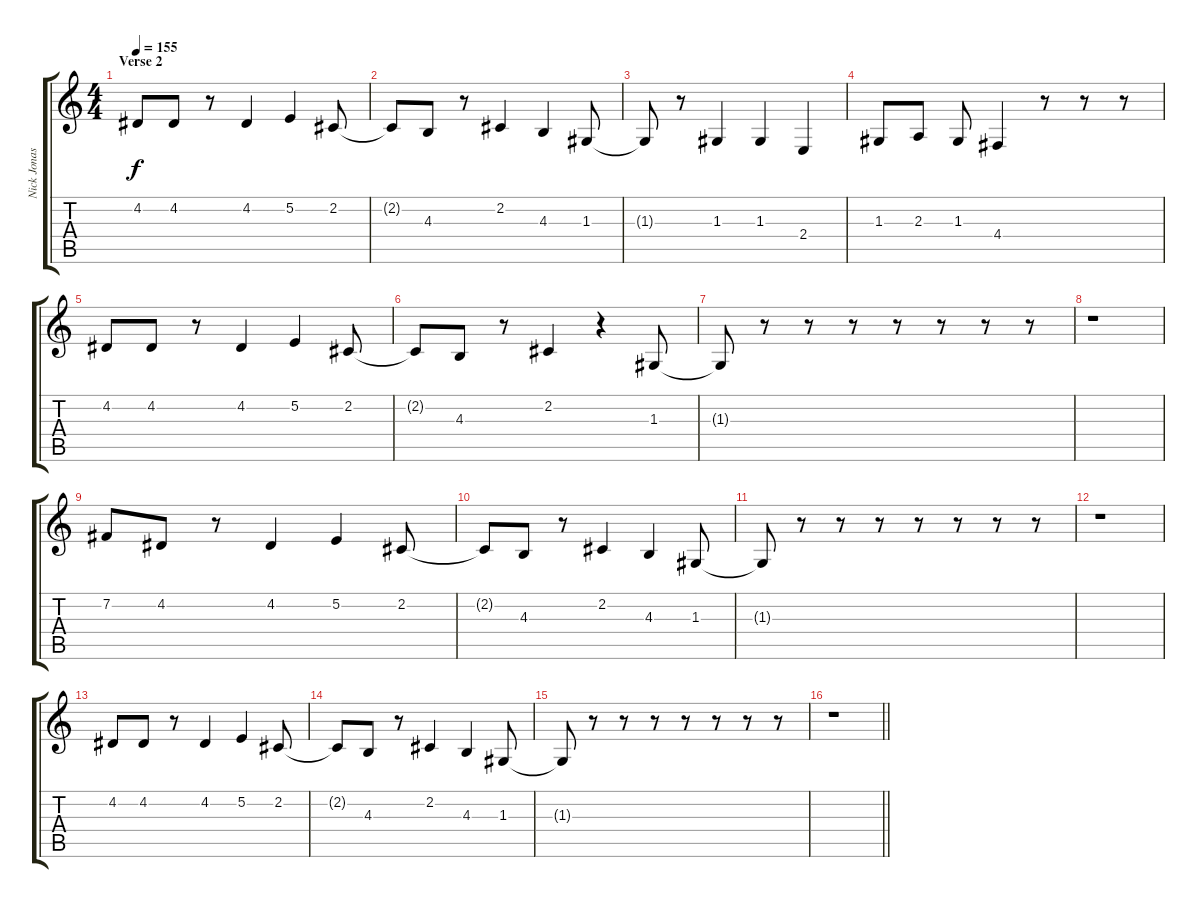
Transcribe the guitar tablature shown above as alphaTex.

\track ("Nick Jonas - Vocals" "Nick Jonas") {instrument lead2sawtooth}
\staff {score tabs}
\tuning (E4 B3 G3 D3 A2 E2) {hide}
\ts (4 4)
\section ("" "Verse 2")
\tempo 155
\clef g2
\ks c
4.2.8{dy f} 4.2.8 r.8 4.2.4 5.2.4 2.2.8 |
2.2{t}.8 4.3.8 r.8 2.2.4 4.3.4 1.3.8 |
1.3{t}.8 r.8 1.3.4 1.3.4 2.4.4 |
1.3.8 2.3.8 1.3.8 4.4.4 r.8 r.8 r.8 |
4.2.8 4.2.8 r.8 4.2.4 5.2.4 2.2.8 |
2.2{t}.8 4.3.8 r.8 2.2.4 r.4 1.3.8 |
1.3{t}.8 r.8 r.8 r.8 r.8 r.8 r.8 r.8 |
r.1 |
7.2.8 4.2.8 r.8 4.2.4 5.2.4 2.2.8 |
2.2{t}.8 4.3.8 r.8 2.2.4 4.3.4 1.3.8 |
1.3{t}.8 r.8 r.8 r.8 r.8 r.8 r.8 r.8 |
r.1 |
4.2.8 4.2.8 r.8 4.2.4 5.2.4 2.2.8 |
2.2{t}.8 4.3.8 r.8 2.2.4 4.3.4 1.3.8 |
1.3{t}.8 r.8 r.8 r.8 r.8 r.8 r.8 r.8 |
\barLineRight lightlight
r.1
